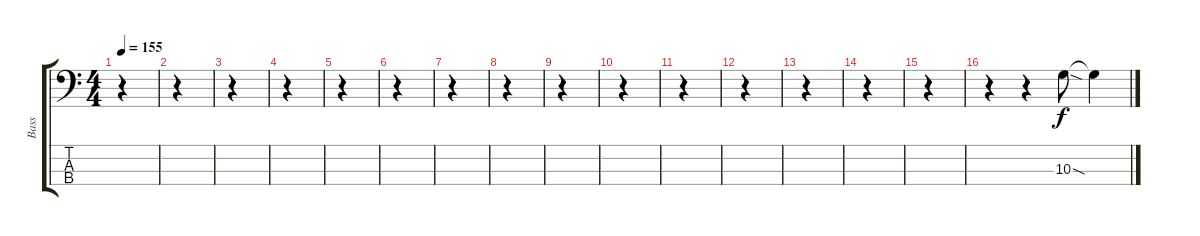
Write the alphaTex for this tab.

\track ("Bass" "Bass") {instrument electricbassfinger}
\staff {score tabs}
\tuning (G2 D2 A1 E1) {hide}
\ts (4 4)
\tempo 155
\clef f4
\ks c
r.4{dy f instrument electricbassfinger} |
r.4 |
r.4 |
r.4 |
r.4 |
r.4 |
r.4 |
r.4 |
r.4 |
r.4 |
r.4 |
r.4 |
r.4 |
r.4 |
r.4 |
r.4 r.4 10.3{sod}.8 10.3{t}.4
